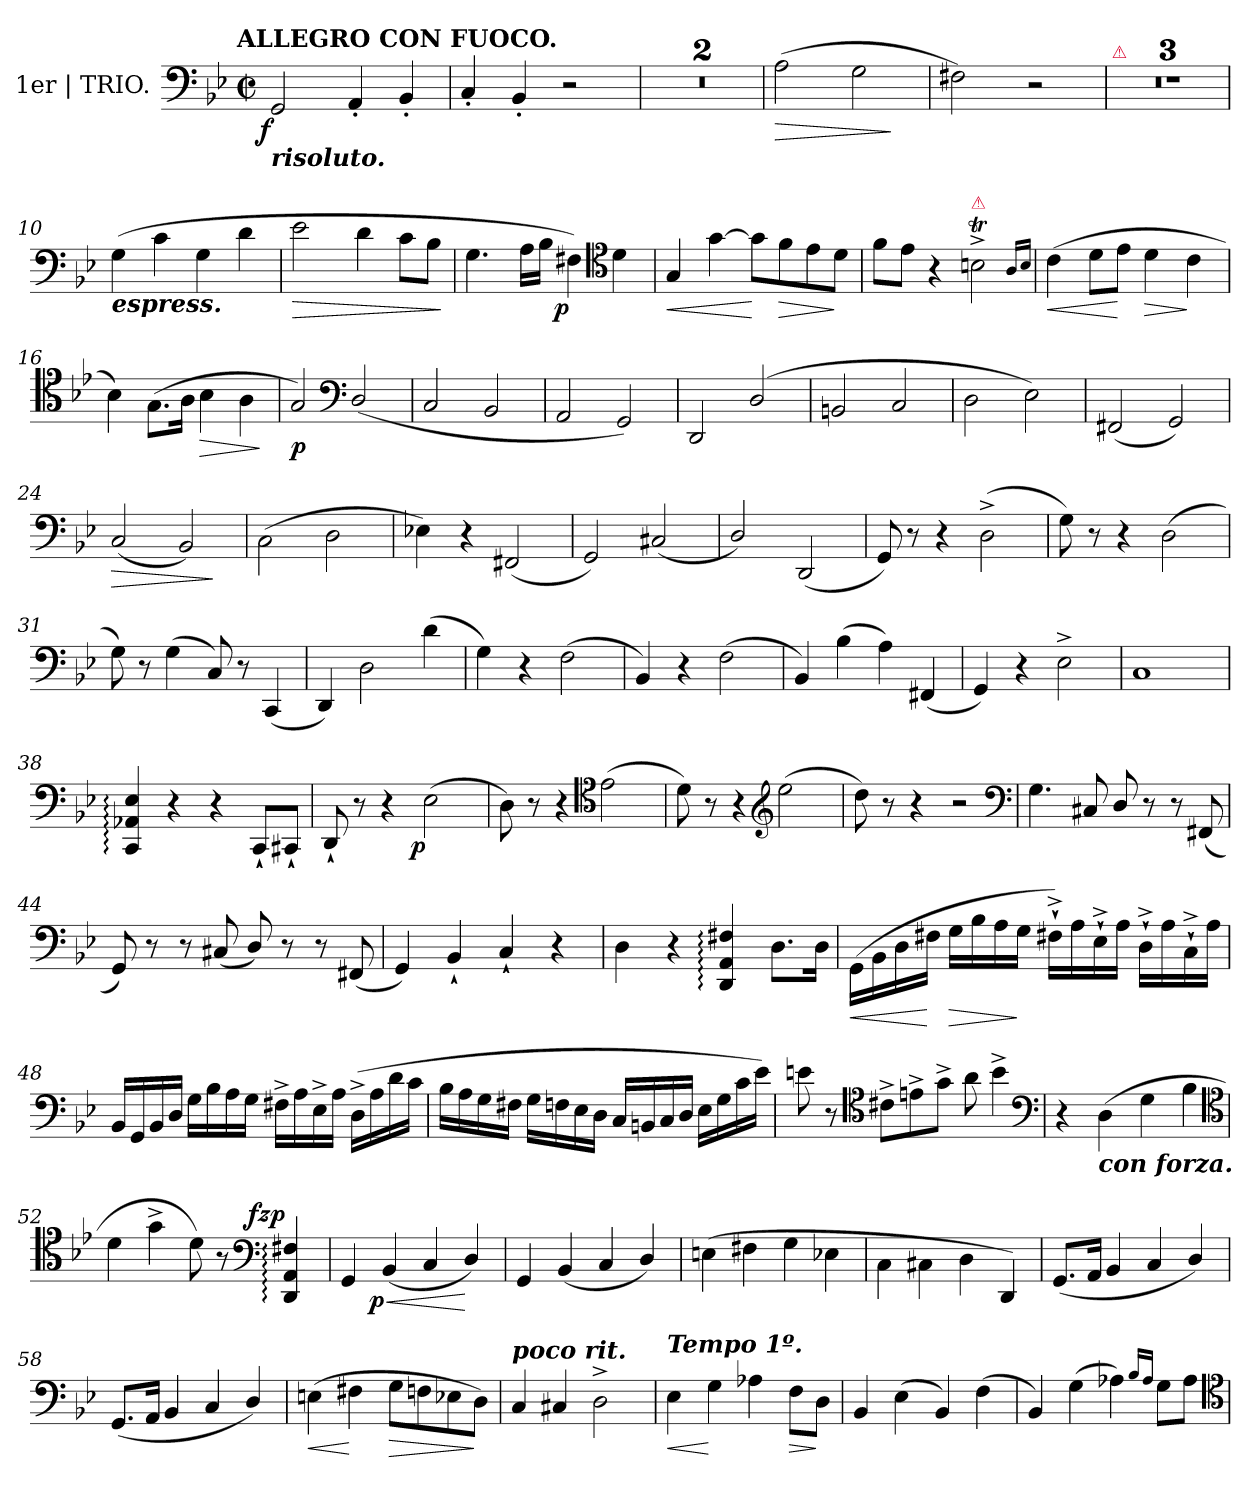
**kern	**dynam
*part1	*part1
*staff1	*staff1
*I"1er | TRIO.	*
*clefF4	*
*k[b-e-]	*
*g:	*
!!LO:TX:omd:t=ALLEGRO CON FUOCO.
*M2/2	*
*met(c|)	*
*MM132	*
=1	=1
!LO:TX:b:Bi:t=risoluto.	!
!	!LO:DY:rj
2GG	f
4AA'<	.
4BB-'<	.
=2	=2
4C'<	.
4BB-'<	.
2r	.
=3	=3
1rF	.
=4	=4
1rF	.
=5	=5
!	!LO:HP:b
(>2A	>
2G	.
.	]
=6	=6
2F#X)	.
2r	.
=7	=7
!LO:TX:a:color=crimson:t=⚠	!
1rF	.
=8	=8
1rF	.
=9	=9
1rF	.
=10	=10
!LO:TX:b:Bi:t=espress.	!
(>4G	.
4c	.
4G	.
4d	.
=11	=11
!	!LO:HP:b
2e-	>
4d	.
8cL	.
8B-J	.
.	]
=12	=12
4.G	.
16ALL	.
16B-JJ	.
!	!LO:DY:rj
4F#X)	p
*clefC4	*
4d	.
=13	=13
!	!LO:HP:b
4G	<
[4g	.
8gL]	[
!	!LO:HP:b
8f	>
8e-	.
8dJ	]
=14	=14
8fL	.
8e-J	.
4r	.
!LO:TX:a:color=crimson:t=⚠	!
2Bnt^<	.
16qqA/LL	.
16qqB/JJ	.
=15	=15
!	!LO:HP:b
(>4c	<
8dL	.
8e-J	[
!	!LO:HP:b
4d	>
4c	]
=16	=16
4B-)	.
(>8.G\L	.
16A\Jk	.
!	!LO:HP:b
4B-	>
4A	.
.	]
=17	=17
2G)	p
*clefF4	*
(<2D/	.
=18	=18
2C	.
2BB-	.
=19	=19
2AA	.
2GG)	.
=20	=20
2DD	.
(<2D/	.
=21	=21
2BBn	.
2C	.
=22	=22
2D	.
2E-)	.
=23	=23
(<2FF#X	.
2GG)	.
=24	=24
!	!LO:HP:b
(<2C	>
2BB-)	.
.	]
=25	=25
(>2C\	.
2D\	.
=26	=26
4E-X)	.
4r	.
(2FF#X	.
=27	=27
2GG)	.
(<2C#X	.
=28	=28
2D/)	.
(2DD	.
=29	=29
8GG)	.
8r	.
4r	.
(2D^<	.
=30	=30
8G)	.
8r	.
4r	.
(2D	.
=31	=31
8G)	.
8r	.
(>4G	.
8C/)	.
8r	.
(<4CC	.
=32	=32
4DD)	.
2D	.
(>4d	.
=33	=33
4G)	.
4r	.
(>2F	.
=34	=34
4BB-)	.
4r	.
(>2F	.
=35	=35
4BB-)	.
(>4B-	.
4A)	.
(<4FF#X	.
=36	=36
4GG)	.
4r	.
2E-^<	.
=37	=37
1C	.
=38	=38
4CC: 4AA-X: 4E-:	.
4r	.
4r	.
8CC`<L	.
8CC#X`<J	.
=39	=39
8DD`<	.
8r	.
4r	.
!	!LO:DY:rj
(>2E-	p
=40	=40
8D)	.
8r	.
4r	.
*clefC4	*
(>2e-	.
=41	=41
8d)	.
8r	.
4r	.
*clefG2	*
(>2ee-	.
=42	=42
8dd)	.
8r	.
4r	.
2r	.
*clefF4	*
=43	=43
4.G	.
8C#X	.
8D/	.
8r	.
8r	.
(<8FF#X	.
=44	=44
8GG)	.
8r	.
8r	.
(<8C#X	.
8D/)	.
8r	.
8r	.
(<8FF#X	.
=45	=45
4GG)	.
4BB-`<	.
4C`<	.
4r	.
=46	=46
4D	.
4r	.
4DD: 4AA: 4F#X:	.
8.DL	.
16DJk	.
=47	=47
!	!LO:HP:b
(>16GG\LL	<
16BB-\	.
16D\	.
16F#X\JJ	[
!	!LO:HP:b
16GLL	>
16B-	.
16A	.
16GJJ	]
16F#X`>^<LL)	.
16A	.
16E-`>^<	.
16AJJ	.
16D`>^<LL	.
16A	.
16C`>^<	.
16AJJ	.
=48	=48
16BB-LL	.
16GG	.
16BB-	.
16DJJ	.
16GLL	.
16B-	.
16A	.
16GJJ	.
16F#X^<LL	.
16A	.
16E-^<	.
16AJJ	.
(>16D^<LL	.
16A	.
16d	.
16cJJ	.
=49	=49
16B-LL	.
16A	.
16G	.
16F#XJJ	.
16GLL	.
16Fn	.
16E-	.
16DJJ	.
16CLL	.
16BBn	.
16C	.
16DJJ	.
16E-LL	.
16G	.
16c	.
16e-JJ)	.
=50	=50
8en	.
8r	.
*clefC4	*
8c#X^>L	.
8en^>	.
8g^>J	.
8a	.
4b-^<	.
*clefF4	*
=51	=51
4r	.
!LO:TX:b:Bi:t=con forza.	!
(>4D	.
4G	.
4B-	.
*clefC4	*
=52	=52
4d	.
4g^<	.
8d)	.
8r	.
*clefF4	*
!	!LO:DY:a:rj
!	!LO:DY:n=1:a
4DD: 4AA: 4F#X:	fz p
=53	=53
4GG	.
!	!LO:HP:b
!	!LO:DY:n=1:rj
(<4BB-	< p
4C	.
4D/)	[
=54	=54
4GG	.
(<4BB-	.
4C	.
4D/)	.
=55	=55
(>4En	.
4F#X	.
4G	.
4E-X	.
=56	=56
4C\	.
4C#X\	.
4D	.
4DD)	.
=57	=57
(<8.GGL	.
16AAJk	.
4BB-	.
4C	.
4D/)	.
=58	=58
(<8.GGL	.
16AAJk	.
4BB-	.
4C	.
4D/)	.
=59	=59
!	!LO:HP:b
(>4En	<
4F#X	[
!	!LO:HP:b
8GL	>
8Fn	.
8E-X	.
8DJ)	]
=60	=60
!LO:TX:a:Bi:t=poco rit.	!
4C	.
4C#X	.
2D^<	.
=61	=61
!LO:TX:a:Bi:t=Tempo 1º.	!
!	!LO:HP:b
4E-	<
4G	[
4A-X	.
!	!LO:HP:b
8FL	>
8DJ	]
=62	=62
4BB-	.
(>4E-	.
4BB-)	.
(>4F	.
=63	=63
4BB-)	.
(>4G	.
4A-X)	.
16qqB-/LL	.
16qqA-/JJ	.
8GL	.
8A-J	.
*clefC4	*
=	=
*-	*-
